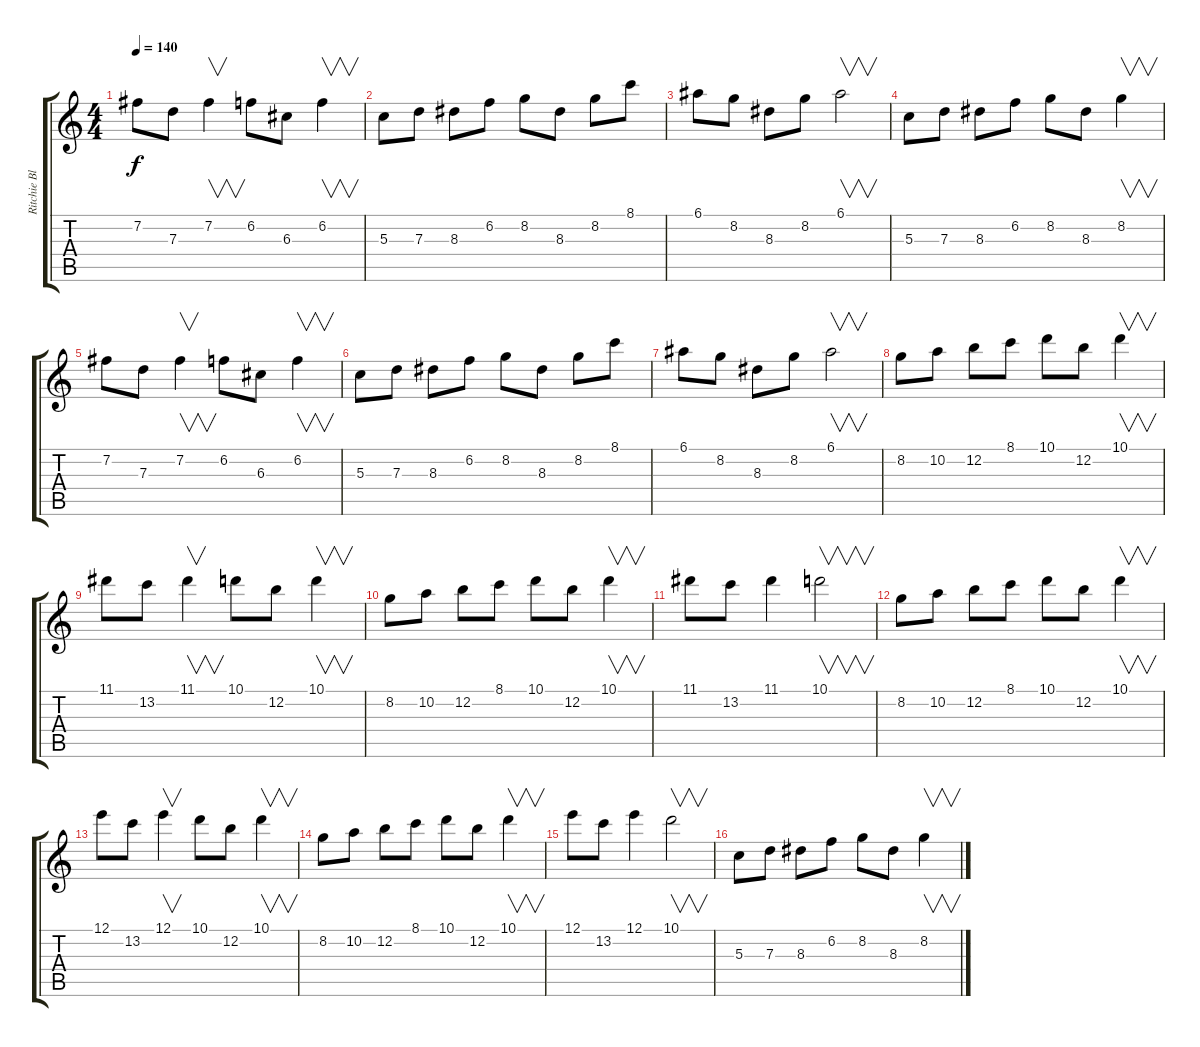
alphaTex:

\track ("Ritchie Blackmore" "Ritchie Bl") {instrument distortionguitar}
\staff {score tabs}
\tuning (E4 B3 G3 D3 A2 E2) {hide}
\ts (4 4)
\tempo 140
\clef g2
\ks c
7.2.8{dy f} 7.3.8 7.2.4{v} 6.2.8 6.3.8 6.2.4{v} |
5.3.8 7.3.8 8.3.8 6.2.8 8.2.8 8.3.8 8.2.8 8.1.8 |
6.1.8 8.2.8 8.3.8 8.2.8 6.1.2{v} |
5.3.8 7.3.8 8.3.8 6.2.8 8.2.8 8.3.8 8.2.4{v} |
7.2.8 7.3.8 7.2.4{v} 6.2.8 6.3.8 6.2.4{v} |
5.3.8 7.3.8 8.3.8 6.2.8 8.2.8 8.3.8 8.2.8 8.1.8 |
6.1.8 8.2.8 8.3.8 8.2.8 6.1.2{v} |
8.2.8 10.2.8 12.2.8 8.1.8 10.1.8 12.2.8 10.1.4{v} |
11.1.8 13.2.8 11.1.4{v} 10.1.8 12.2.8 10.1.4{v} |
8.2.8 10.2.8 12.2.8 8.1.8 10.1.8 12.2.8 10.1.4{v} |
11.1.8 13.2.8 11.1.4 10.1.2{v} |
8.2.8 10.2.8 12.2.8 8.1.8 10.1.8 12.2.8 10.1.4{v} |
12.1.8 13.2.8 12.1.4{v} 10.1.8 12.2.8 10.1.4{v} |
8.2.8 10.2.8 12.2.8 8.1.8 10.1.8 12.2.8 10.1.4{v} |
12.1.8 13.2.8 12.1.4 10.1.2{v} |
5.3.8 7.3.8 8.3.8 6.2.8 8.2.8 8.3.8 8.2.4{v}
